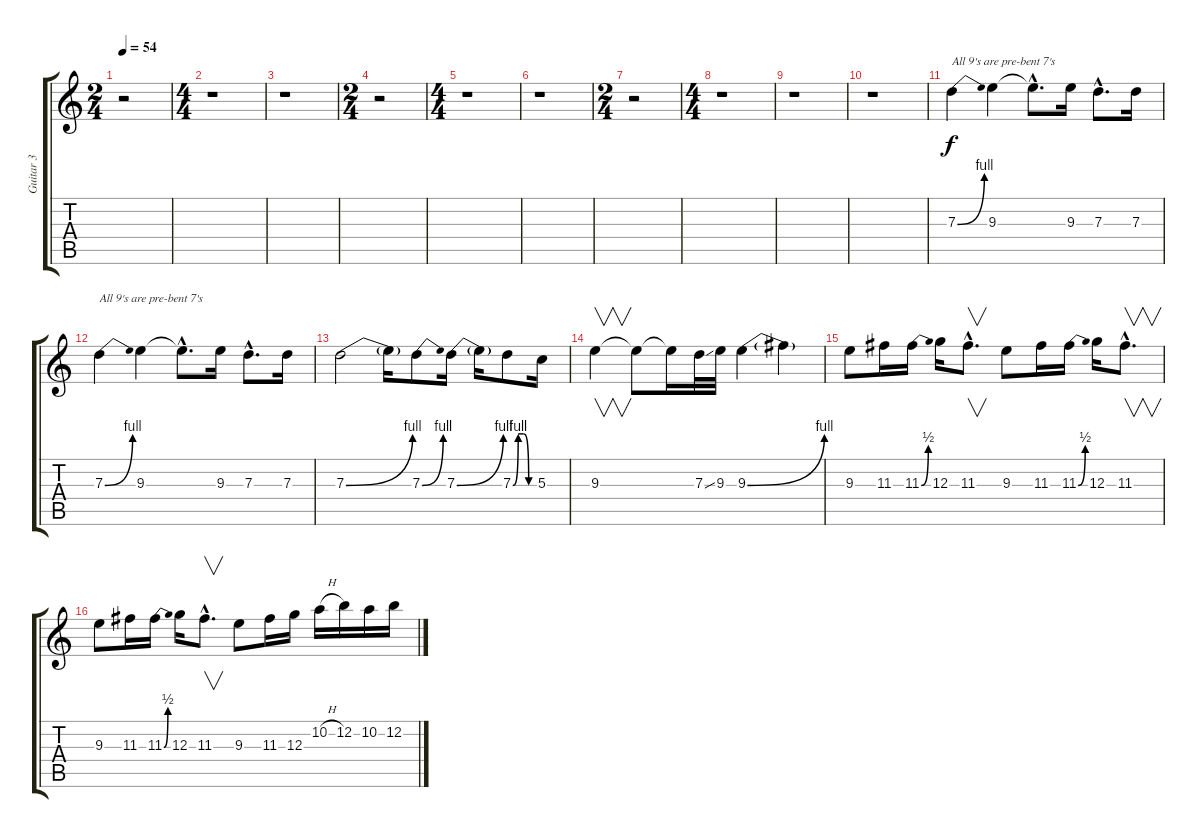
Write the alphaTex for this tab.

\track ("Guitar 3" "Guitar 3") {instrument distortionguitar}
\staff {score tabs}
\tuning (E4 B3 G3 D3 A2 E2) {hide}
\ts (2 4)
\tempo 54
\clef g2
\ks c
r.2{dy f} |
\ts (4 4)
r.1 |
r.1 |
\ts (2 4)
r.2 |
\ts (4 4)
r.1 |
r.1 |
\ts (2 4)
r.2 |
\ts (4 4)
r.1 |
r.1 |
r.1 |
7.3{be (bend 0 0 60 4)}.4{txt "All 9's are pre-bent 7's"} 9.3.4 9.3{hac t}.8{d} 9.3.16 7.3{hac}.8{d} 7.3.16 |
7.3{be (bend 0 0 60 4)}.4{txt "All 9's are pre-bent 7's"} 9.3.4 9.3{hac t}.8{d} 9.3.16 7.3{hac}.8{d} 7.3.16 |
7.3{be (bend 0 0 60 4)}.2 7.3{t}.16 7.3{be (bend 0 0 60 4)}.8 7.3{be (bend 0 0 60 4)}.16 7.3{t}.16 7.3{be (custom 0 0 15 4 30 4 45 0 60 0)}.8 5.3.16 |
9.3.4{v} 9.3{t}.8 9.3{t}.16 7.3{ss}.32 9.3.32 9.3{be (bend 0 0 60 4)}.4 9.3{t}.4 |
9.3.8 11.3.16 11.3{be (bend 0 0 60 2)}.16 12.3.16 11.3{hac}.8{v d} 9.3.8 11.3.16 11.3{be (bend 0 0 60 2)}.16 12.3.16 11.3{hac}.8{v d} |
9.3.8 11.3.16 11.3{be (bend 0 0 60 2)}.16 12.3.16 11.3{hac}.8{v d} 9.3.8 11.3.16 12.3.16 10.2{h}.16 12.2.16 10.2.16 12.2.16
